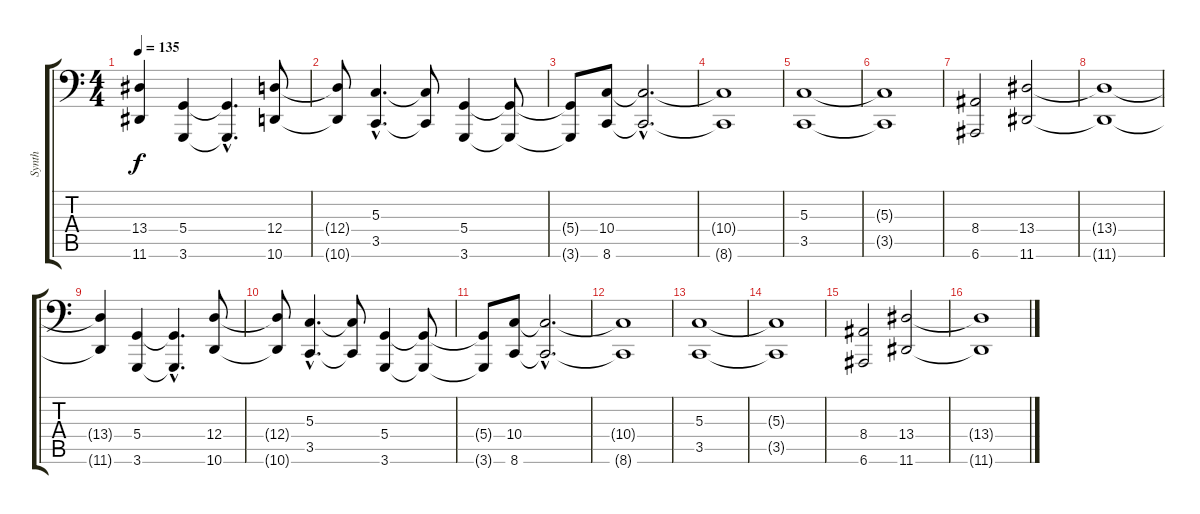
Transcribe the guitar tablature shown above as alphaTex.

\track ("Synth" "Synth") {instrument synthstrings1}
\staff {score tabs}
\tuning (E3 B2 G2 D2 A1 E1) {hide}
\ts (4 4)
\tempo 135
\clef f4
\ks c
(13.4{t} 11.6{t}).4{dy f} (5.4 3.6).4 (5.4{hac t} 3.6{hac t}).4{d} (12.4 10.6).8 |
(12.4{t} 10.6{t}).8 (5.3{hac} 3.5{hac}).4{d} (5.3{t} 3.5{t}).8 (5.4 3.6).4 (5.4{t} 3.6{t}).8 |
(5.4{t} 3.6{t}).8 (10.4 8.6).8 (10.4{hac t} 8.6{hac t}).2{d} |
(10.4{t} 8.6{t}).1 |
(5.3 3.5).1 |
(5.3{t} 3.5{t}).1 |
(8.4 6.6).2 (13.4 11.6).2 |
(13.4{t} 11.6{t}).1 |
(13.4{t} 11.6{t}).4 (5.4 3.6).4 (5.4{hac t} 3.6{hac t}).4{d} (12.4 10.6).8 |
(12.4{t} 10.6{t}).8 (5.3{hac} 3.5{hac}).4{d} (5.3{t} 3.5{t}).8 (5.4 3.6).4 (5.4{t} 3.6{t}).8 |
(5.4{t} 3.6{t}).8 (10.4 8.6).8 (10.4{hac t} 8.6{hac t}).2{d} |
(10.4{t} 8.6{t}).1 |
(5.3 3.5).1 |
(5.3{t} 3.5{t}).1 |
(8.4 6.6).2 (13.4 11.6).2 |
(13.4{t} 11.6{t}).1
